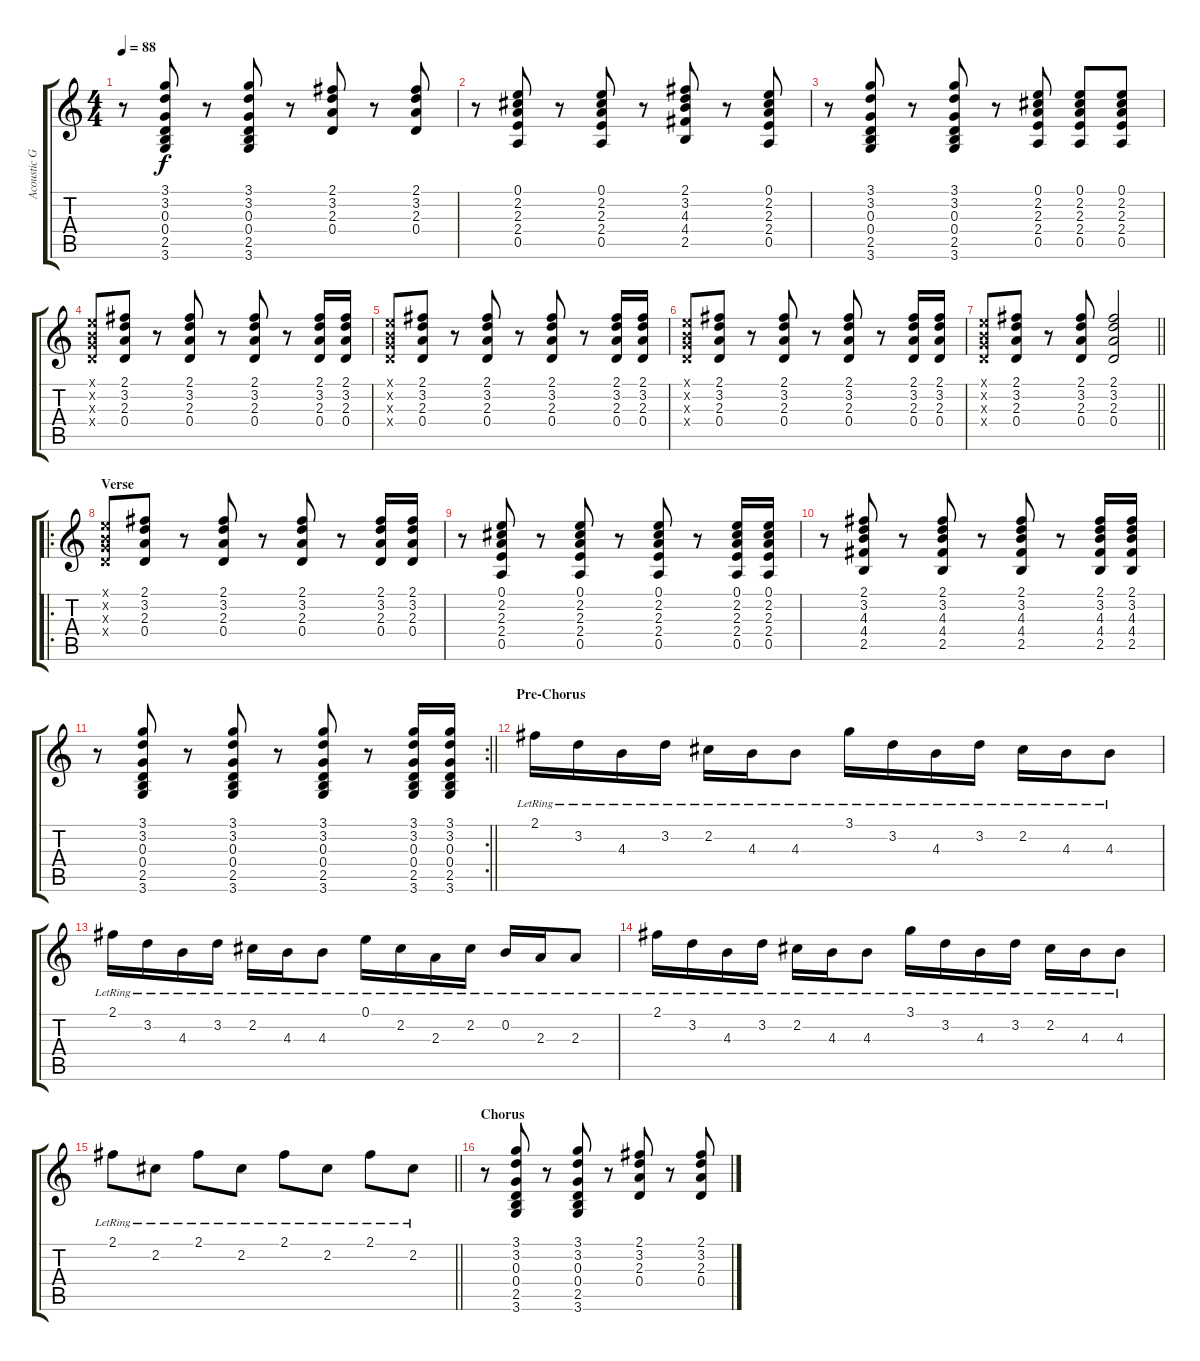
\track ("Acoustic Guitar 1" "Acoustic G") {instrument acousticguitarsteel}
\staff {score tabs}
\tuning (E4 B3 G3 D3 A2 E2) {hide}
\ts (4 4)
\tempo 88
\clef g2
\ks c
r.8{dy f} (3.1 3.2 0.3 0.4 2.5 3.6).8 r.8 (3.1 3.2 0.3 0.4 2.5 3.6).8 r.8 (2.1 3.2 2.3 0.4).8 r.8 (2.1 3.2 2.3 0.4).8 |
r.8 (0.1 2.2 2.3 2.4 0.5).8 r.8 (0.1 2.2 2.3 2.4 0.5).8 r.8 (2.1 3.2 4.3 4.4 2.5).8 r.8 (0.1 2.2 2.3 2.4 0.5).8 |
r.8 (3.1 3.2 0.3 0.4 2.5 3.6).8 r.8 (3.1 3.2 0.3 0.4 2.5 3.6).8 r.8 (0.1 2.2 2.3 2.4 0.5).8 (0.1 2.2 2.3 2.4 0.5).8 (0.1 2.2 2.3 2.4 0.5).8 |
(0.1{x} 0.2{x} 0.3{x} 0.4{x}).8 (2.1 3.2 2.3 0.4).8 r.8 (2.1 3.2 2.3 0.4).8 r.8 (2.1 3.2 2.3 0.4).8 r.8 (2.1 3.2 2.3 0.4).16 (2.1 3.2 2.3 0.4).16 |
(0.1{x} 0.2{x} 0.3{x} 0.4{x}).8 (2.1 3.2 2.3 0.4).8 r.8 (2.1 3.2 2.3 0.4).8 r.8 (2.1 3.2 2.3 0.4).8 r.8 (2.1 3.2 2.3 0.4).16 (2.1 3.2 2.3 0.4).16 |
(0.1{x} 0.2{x} 0.3{x} 0.4{x}).8 (2.1 3.2 2.3 0.4).8 r.8 (2.1 3.2 2.3 0.4).8 r.8 (2.1 3.2 2.3 0.4).8 r.8 (2.1 3.2 2.3 0.4).16 (2.1 3.2 2.3 0.4).16 |
\barLineRight lightlight
(0.1{x} 0.2{x} 0.3{x} 0.4{x}).8 (2.1 3.2 2.3 0.4).8 r.8 (2.1 3.2 2.3 0.4).8 (2.1 3.2 2.3 0.4).2 |
\ro
\section ("" "Verse")
(0.1{x} 0.2{x} 0.3{x} 0.4{x}).8 (2.1 3.2 2.3 0.4).8 r.8 (2.1 3.2 2.3 0.4).8 r.8 (2.1 3.2 2.3 0.4).8 r.8 (2.1 3.2 2.3 0.4).16 (2.1 3.2 2.3 0.4).16 |
r.8 (0.1 2.2 2.3 2.4 0.5).8 r.8 (0.1 2.2 2.3 2.4 0.5).8 r.8 (0.1 2.2 2.3 2.4 0.5).8 r.8 (0.1 2.2 2.3 2.4 0.5).16 (0.1 2.2 2.3 2.4 0.5).16 |
r.8 (2.1 3.2 4.3 4.4 2.5).8 r.8 (2.1 3.2 4.3 4.4 2.5).8 r.8 (2.1 3.2 4.3 4.4 2.5).8 r.8 (2.1 3.2 4.3 4.4 2.5).16 (2.1 3.2 4.3 4.4 2.5).16 |
\rc 2
\barLineRight lightlight
r.8 (3.1 3.2 0.3 0.4 2.5 3.6).8 r.8 (3.1 3.2 0.3 0.4 2.5 3.6).8 r.8 (3.1 3.2 0.3 0.4 2.5 3.6).8 r.8 (3.1 3.2 0.3 0.4 2.5 3.6).16 (3.1 3.2 0.3 0.4 2.5 3.6).16 |
\section ("" "Pre-Chorus")
2.1{lr}.16 3.2{lr}.16 4.3{lr}.16 3.2{lr}.16 2.2{lr}.16 4.3{lr}.16 4.3{lr}.8 3.1{lr}.16 3.2{lr}.16 4.3{lr}.16 3.2{lr}.16 2.2{lr}.16 4.3{lr}.16 4.3{lr}.8 |
2.1{lr}.16 3.2{lr}.16 4.3{lr}.16 3.2{lr}.16 2.2{lr}.16 4.3{lr}.16 4.3{lr}.8 0.1{lr}.16 2.2{lr}.16 2.3{lr}.16 2.2{lr}.16 0.2{lr}.16 2.3{lr}.16 2.3{lr}.8 |
2.1{lr}.16 3.2{lr}.16 4.3{lr}.16 3.2{lr}.16 2.2{lr}.16 4.3{lr}.16 4.3{lr}.8 3.1{lr}.16 3.2{lr}.16 4.3{lr}.16 3.2{lr}.16 2.2{lr}.16 4.3{lr}.16 4.3{lr}.8 |
\barLineRight lightlight
2.1{lr}.8 2.2{lr}.8 2.1{lr}.8 2.2{lr}.8 2.1{lr}.8 2.2{lr}.8 2.1{lr}.8 2.2{lr}.8 |
\section ("" "Chorus")
r.8 (3.1 3.2 0.3 0.4 2.5 3.6).8 r.8 (3.1 3.2 0.3 0.4 2.5 3.6).8 r.8 (2.1 3.2 2.3 0.4).8 r.8 (2.1 3.2 2.3 0.4).8
